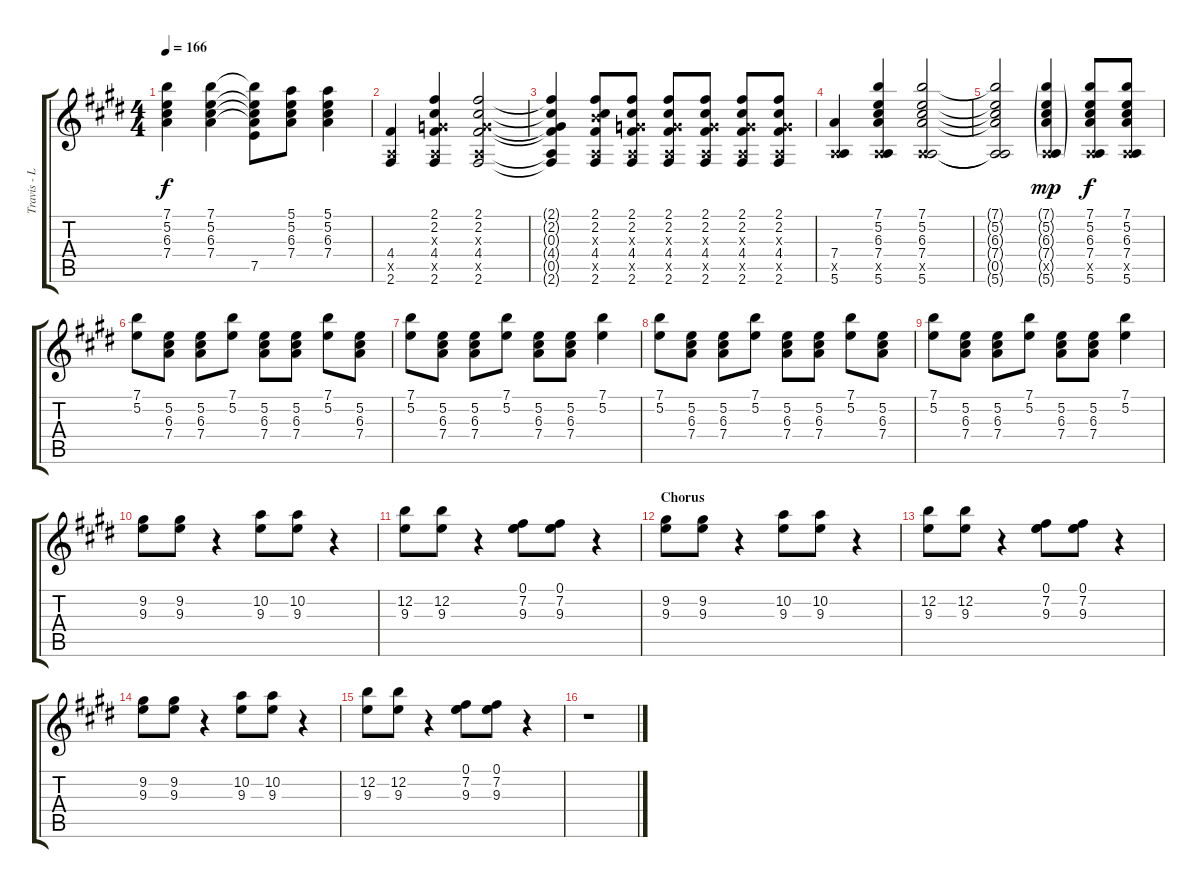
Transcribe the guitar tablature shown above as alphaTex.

\track ("Travis - Lead" "Travis - L") {instrument distortionguitar}
\staff {score tabs}
\tuning (E4 B3 G3 D3 A2 E2) {hide}
\ts (4 4)
\tempo 166
\clef g2
\ks e
(7.1{t} 5.2{t} 6.3{t} 7.4{t}).4{dy f} (7.1 5.2 6.3 7.4).4 (7.1{t} 5.2{t} 6.3{t} 7.4{t} 7.5{t}).8 (5.1 5.2 6.3 7.4).8 (5.1 5.2 6.3 7.4).4 |
(4.4 0.5{x} 2.6).4 (2.1 2.2 0.3{x} 4.4 0.5{x} 2.6).4 (2.1 2.2 0.3{x} 4.4 0.5{x} 2.6).2 |
(2.1{t} 2.2{t} 0.3{t} 4.4{t} 0.5{t} 2.6{t}).4 (2.1 2.2 4.3{x} 4.4 0.5{x} 2.6).8 (2.1 2.2 0.3{x} 4.4 0.5{x} 2.6).8 (2.1 2.2 0.3{x} 4.4 0.5{x} 2.6).8 (2.1 2.2 0.3{x} 4.4 0.5{x} 2.6).8 (2.1 2.2 0.3{x} 4.4 0.5{x} 2.6).8 (2.1 2.2 0.3{x} 4.4 0.5{x} 2.6).8 |
(7.4 0.5{x} 5.6).4 (7.1 5.2 6.3 7.4 0.5{x} 5.6).4 (7.1 5.2 6.3 7.4 0.5{x} 5.6).2 |
(7.1{t} 5.2{t} 6.3{t} 7.4{t} 0.5{t} 5.6{t}).2 (7.1{g} 5.2{g} 6.3{g} 7.4{g} 0.5{g x} 5.6{g}).4{dy mp} (7.1 5.2 6.3 7.4 0.5{x} 5.6).8{dy f} (7.1 5.2 6.3 7.4 0.5{x} 5.6).8 |
(7.1 5.2).8 (5.2 6.3 7.4).8 (5.2 6.3 7.4).8 (7.1 5.2).8 (5.2 6.3 7.4).8 (5.2 6.3 7.4).8 (7.1 5.2).8 (5.2 6.3 7.4).8 |
(7.1 5.2).8 (5.2 6.3 7.4).8 (5.2 6.3 7.4).8 (7.1 5.2).8 (5.2 6.3 7.4).8 (5.2 6.3 7.4).8 (7.1 5.2).4 |
(7.1 5.2).8 (5.2 6.3 7.4).8 (5.2 6.3 7.4).8 (7.1 5.2).8 (5.2 6.3 7.4).8 (5.2 6.3 7.4).8 (7.1 5.2).8 (5.2 6.3 7.4).8 |
(7.1 5.2).8 (5.2 6.3 7.4).8 (5.2 6.3 7.4).8 (7.1 5.2).8 (5.2 6.3 7.4).8 (5.2 6.3 7.4).8 (7.1 5.2).4 |
(9.2 9.3).8 (9.2 9.3).8 r.4 (10.2 9.3).8 (10.2 9.3).8 r.4 |
(12.2 9.3).8 (12.2 9.3).8 r.4 (0.1 7.2 9.3).8 (0.1 7.2 9.3).8 r.4 |
\section ("" "Chorus")
(9.2 9.3).8 (9.2 9.3).8 r.4 (10.2 9.3).8 (10.2 9.3).8 r.4 |
(12.2 9.3).8 (12.2 9.3).8 r.4 (0.1 7.2 9.3).8 (0.1 7.2 9.3).8 r.4 |
(9.2 9.3).8 (9.2 9.3).8 r.4 (10.2 9.3).8 (10.2 9.3).8 r.4 |
(12.2 9.3).8 (12.2 9.3).8 r.4 (0.1 7.2 9.3).8 (0.1 7.2 9.3).8 r.4 |
r.1
